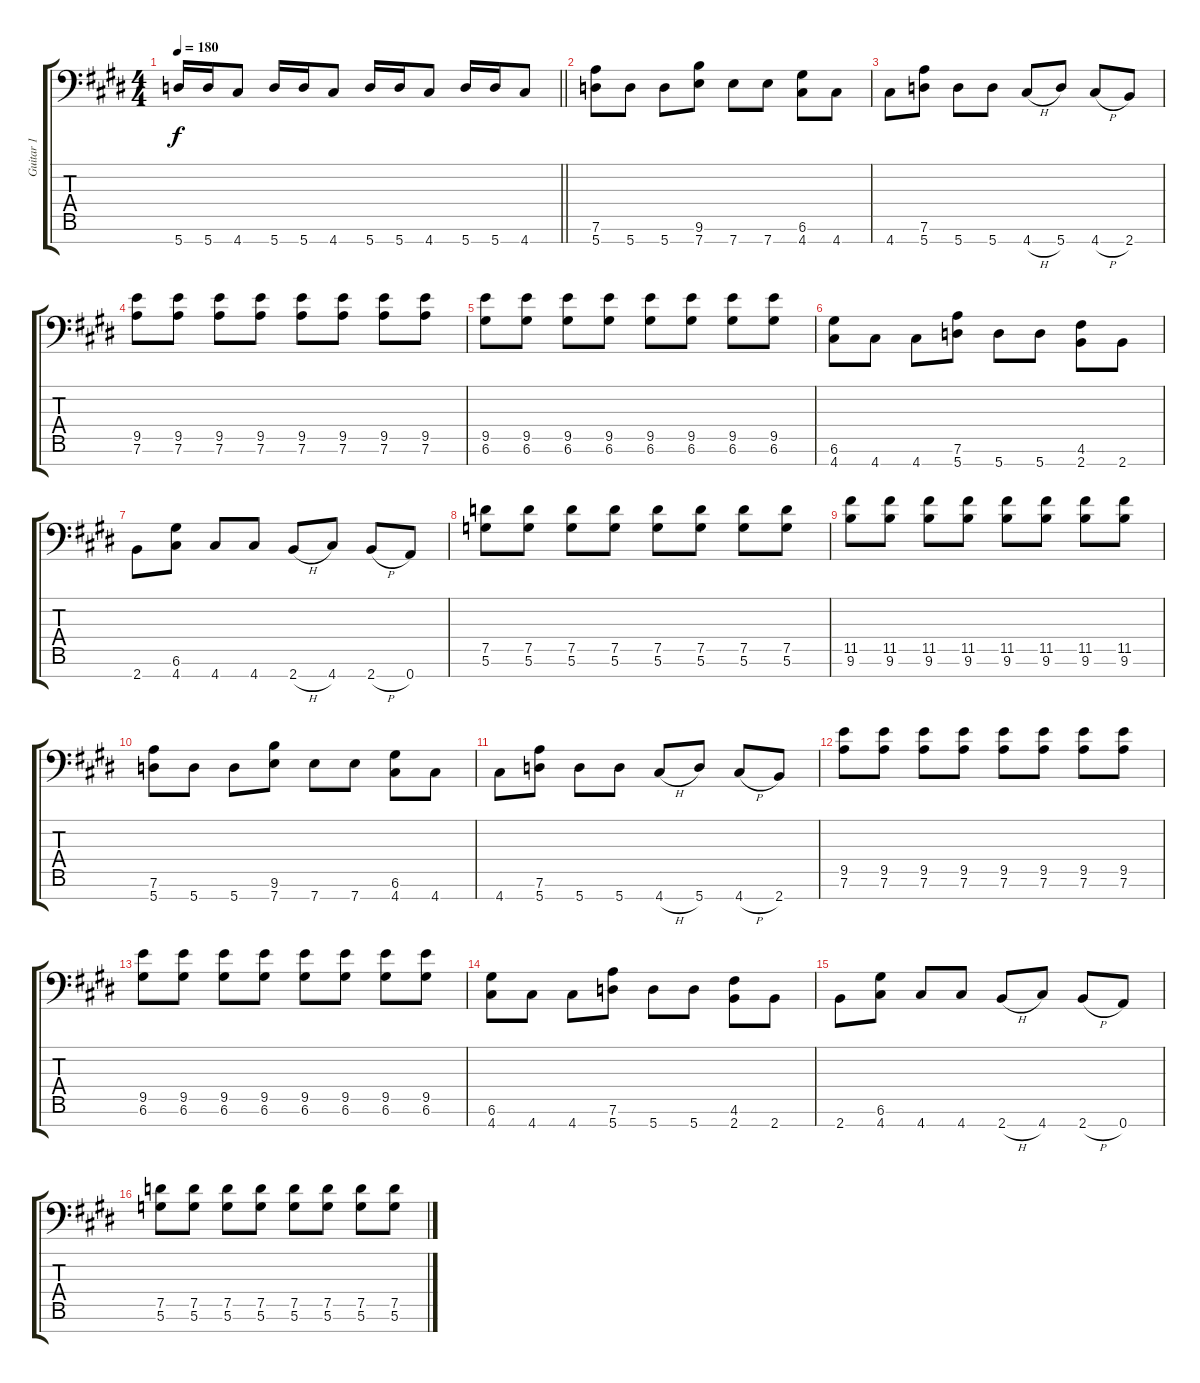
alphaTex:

\track ("Guitar 1" "Guitar 1") {instrument overdrivenguitar}
\staff {score tabs}
\tuning (D4 A3 F3 C3 G2 D2 A1) {hide}
\ts (4 4)
\tempo 180
\clef f4
\barLineRight lightlight
\ks c#minor
5.7.16{dy f} 5.7.16 4.7.8 5.7.16 5.7.16 4.7.8 5.7.16 5.7.16 4.7.8 5.7.16 5.7.16 4.7.8 |
(7.6 5.7).8 5.7.8 5.7.8 (9.6 7.7).8 7.7.8 7.7.8 (6.6 4.7).8 4.7.8 |
4.7.8 (7.6 5.7).8 5.7.8 5.7.8 4.7{h}.8 5.7.8 4.7{h}.8 2.7.8 |
(9.5 7.6).8 (9.5 7.6).8 (9.5 7.6).8 (9.5 7.6).8 (9.5 7.6).8 (9.5 7.6).8 (9.5 7.6).8 (9.5 7.6).8 |
(9.5 6.6).8 (9.5 6.6).8 (9.5 6.6).8 (9.5 6.6).8 (9.5 6.6).8 (9.5 6.6).8 (9.5 6.6).8 (9.5 6.6).8 |
(6.6 4.7).8 4.7.8 4.7.8 (7.6 5.7).8 5.7.8 5.7.8 (4.6 2.7).8 2.7.8 |
2.7.8 (6.6 4.7).8 4.7.8 4.7.8 2.7{h}.8 4.7.8 2.7{h}.8 0.7.8 |
(7.5 5.6).8 (7.5 5.6).8 (7.5 5.6).8 (7.5 5.6).8 (7.5 5.6).8 (7.5 5.6).8 (7.5 5.6).8 (7.5 5.6).8 |
(11.5 9.6).8 (11.5 9.6).8 (11.5 9.6).8 (11.5 9.6).8 (11.5 9.6).8 (11.5 9.6).8 (11.5 9.6).8 (11.5 9.6).8 |
(7.6 5.7).8 5.7.8 5.7.8 (9.6 7.7).8 7.7.8 7.7.8 (6.6 4.7).8 4.7.8 |
4.7.8 (7.6 5.7).8 5.7.8 5.7.8 4.7{h}.8 5.7.8 4.7{h}.8 2.7.8 |
(9.5 7.6).8 (9.5 7.6).8 (9.5 7.6).8 (9.5 7.6).8 (9.5 7.6).8 (9.5 7.6).8 (9.5 7.6).8 (9.5 7.6).8 |
(9.5 6.6).8 (9.5 6.6).8 (9.5 6.6).8 (9.5 6.6).8 (9.5 6.6).8 (9.5 6.6).8 (9.5 6.6).8 (9.5 6.6).8 |
(6.6 4.7).8 4.7.8 4.7.8 (7.6 5.7).8 5.7.8 5.7.8 (4.6 2.7).8 2.7.8 |
2.7.8 (6.6 4.7).8 4.7.8 4.7.8 2.7{h}.8 4.7.8 2.7{h}.8 0.7.8 |
(7.5 5.6).8 (7.5 5.6).8 (7.5 5.6).8 (7.5 5.6).8 (7.5 5.6).8 (7.5 5.6).8 (7.5 5.6).8 (7.5 5.6).8
